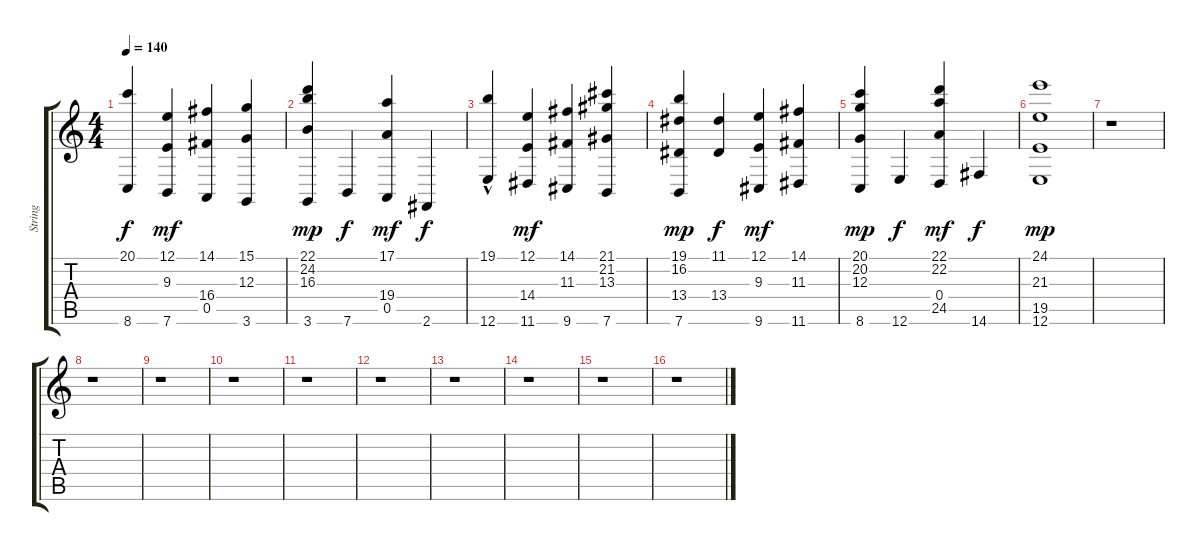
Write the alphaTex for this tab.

\track ("String" "String") {instrument stringensemble1}
\staff {score tabs}
\tuning (E4 B3 G3 D3 A2 E2) {hide}
\ts (4 4)
\tempo 140
\clef g2
\ks c
(20.1 8.6).4{dy f} (12.1 9.3 7.6).4{dy mf} (14.1 16.4 0.5).4 (15.1 12.3 3.6).4 |
(22.1 24.2 16.3 3.6).4{dy mp} 7.6.4{dy f} (17.1 19.4 0.5).4{dy mf} 2.6.4{dy f} |
(19.1{hac} 12.6).4 (12.1 14.4 11.6).4{dy mf} (14.1 11.3 9.6).4 (21.1 21.2 13.3 7.6).4 |
(19.1 16.2 13.4 7.6).4{dy mp} (11.1 13.4).4{dy f} (12.1 9.3 9.6).4{dy mf} (14.1 11.3 11.6).4 |
(20.1 20.2 12.3 8.6).4{dy mp} 12.6.4{dy f} (22.1 22.2 0.4 24.5).4{dy mf} 14.6.4{dy f} |
(24.1 21.3 19.5 12.6).1{dy mp} |
r.1 |
r.1 |
r.1 |
r.1 |
r.1 |
r.1 |
r.1 |
r.1 |
r.1 |
r.1
